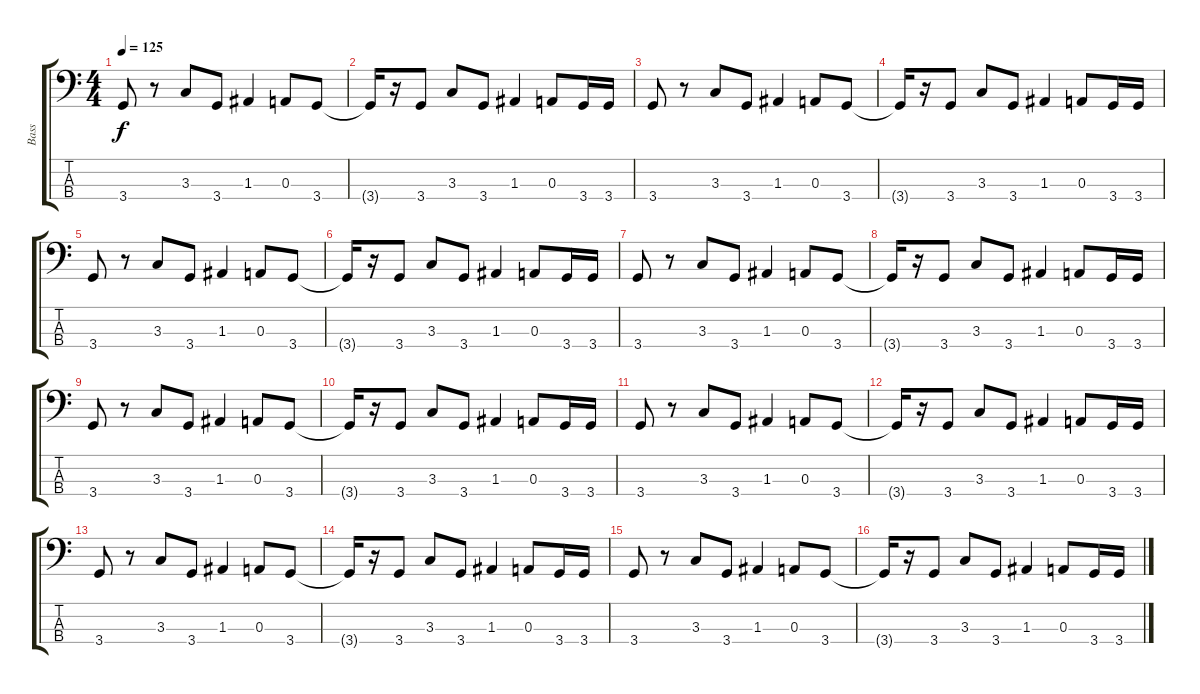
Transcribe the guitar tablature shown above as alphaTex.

\track ("Bass" "Bass") {instrument electricbassfinger}
\staff {score tabs}
\tuning (G2 D2 A1 E1) {hide}
\ts (4 4)
\tempo 125
\clef f4
\ks c
3.4.8{dy f} r.8 3.3.8 3.4.8 1.3.4 0.3.8 3.4.8 |
3.4{t}.16 r.16 3.4.8 3.3.8 3.4.8 1.3.4 0.3.8 3.4.16 3.4.16 |
3.4.8 r.8 3.3.8 3.4.8 1.3.4 0.3.8 3.4.8 |
3.4{t}.16 r.16 3.4.8 3.3.8 3.4.8 1.3.4 0.3.8 3.4.16 3.4.16 |
3.4.8 r.8 3.3.8 3.4.8 1.3.4 0.3.8 3.4.8 |
3.4{t}.16 r.16 3.4.8 3.3.8 3.4.8 1.3.4 0.3.8 3.4.16 3.4.16 |
3.4.8 r.8 3.3.8 3.4.8 1.3.4 0.3.8 3.4.8 |
3.4{t}.16 r.16 3.4.8 3.3.8 3.4.8 1.3.4 0.3.8 3.4.16 3.4.16 |
3.4.8 r.8 3.3.8 3.4.8 1.3.4 0.3.8 3.4.8 |
3.4{t}.16 r.16 3.4.8 3.3.8 3.4.8 1.3.4 0.3.8 3.4.16 3.4.16 |
3.4.8 r.8 3.3.8 3.4.8 1.3.4 0.3.8 3.4.8 |
3.4{t}.16 r.16 3.4.8 3.3.8 3.4.8 1.3.4 0.3.8 3.4.16 3.4.16 |
3.4.8 r.8 3.3.8 3.4.8 1.3.4 0.3.8 3.4.8 |
3.4{t}.16 r.16 3.4.8 3.3.8 3.4.8 1.3.4 0.3.8 3.4.16 3.4.16 |
3.4.8 r.8 3.3.8 3.4.8 1.3.4 0.3.8 3.4.8 |
3.4{t}.16 r.16 3.4.8 3.3.8 3.4.8 1.3.4 0.3.8 3.4.16 3.4.16
